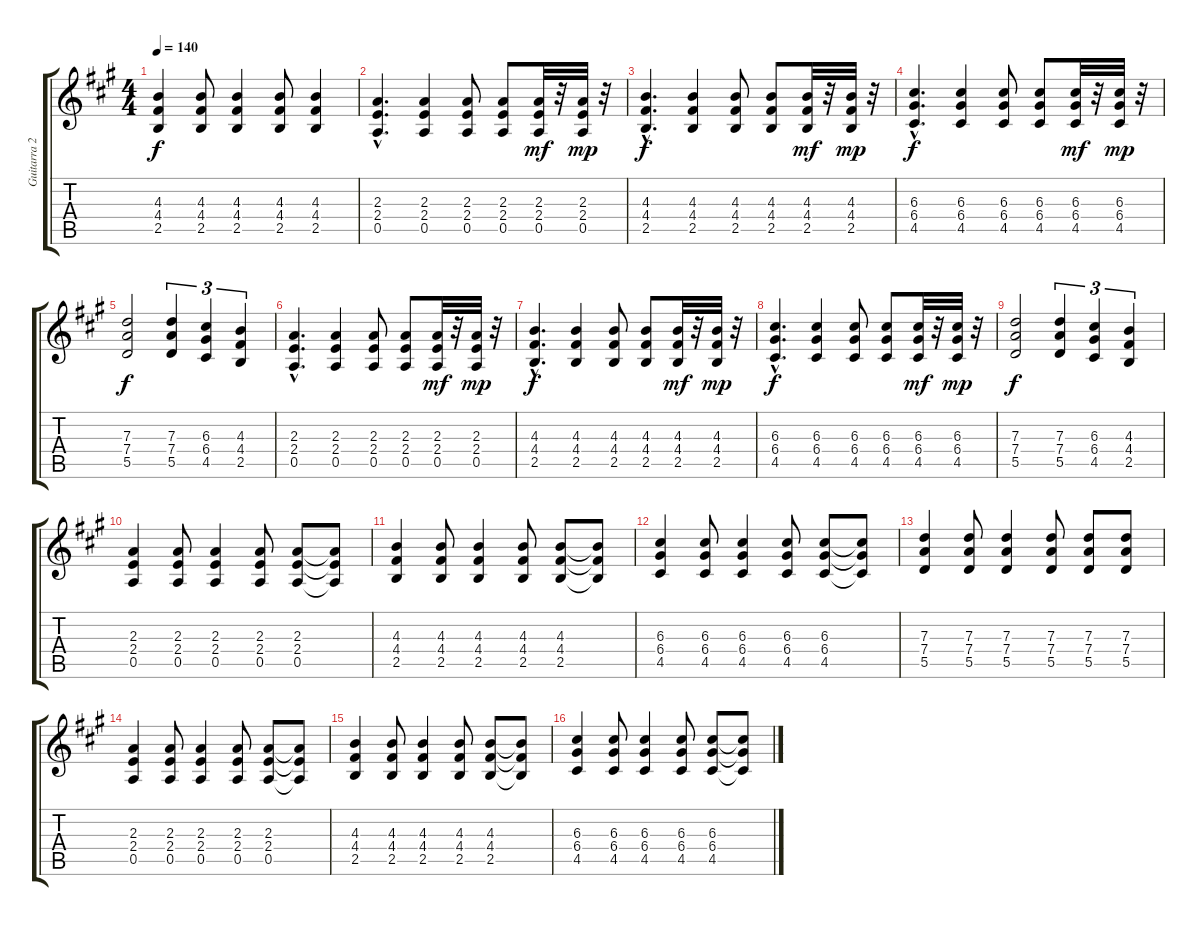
\track ("Guitarra 2" "Guitarra 2") {instrument acousticguitarsteel}
\staff {score tabs}
\tuning (E4 B3 G3 D3 A2 E2) {hide}
\ts (4 4)
\tempo 140
\clef g2
\ks a
(4.3 4.4 2.5).4{dy f} (4.3 4.4 2.5).8 (4.3 4.4 2.5).4 (4.3 4.4 2.5).8 (4.3 4.4 2.5).4 |
(2.3{hac} 2.4{hac} 0.5{hac}).4{d} (2.3 2.4 0.5).4 (2.3 2.4 0.5).8 (2.3 2.4 0.5).8 (2.3 2.4 0.5).32{dy mf} r.32 (2.3 2.4 0.5).32{dy mp} r.32 |
(4.3{hac} 4.4{hac} 2.5{hac}).4{d dy f} (4.3 4.4 2.5).4 (4.3 4.4 2.5).8 (4.3 4.4 2.5).8 (4.3 4.4 2.5).32{dy mf} r.32 (4.3 4.4 2.5).32{dy mp} r.32 |
(6.3{hac} 6.4{hac} 4.5{hac}).4{d dy f} (6.3 6.4 4.5).4 (6.3 6.4 4.5).8 (6.3 6.4 4.5).8 (6.3 6.4 4.5).32{dy mf} r.32 (6.3 6.4 4.5).32{dy mp} r.32 |
(7.3 7.4 5.5).2{dy f} (7.3 7.4 5.5).4{tu (3 2)} (6.3 6.4 4.5).4{tu (3 2)} (4.3 4.4 2.5).4{tu (3 2)} |
(2.3{hac} 2.4{hac} 0.5{hac}).4{d} (2.3 2.4 0.5).4 (2.3 2.4 0.5).8 (2.3 2.4 0.5).8 (2.3 2.4 0.5).32{dy mf} r.32 (2.3 2.4 0.5).32{dy mp} r.32 |
(4.3{hac} 4.4{hac} 2.5{hac}).4{d dy f} (4.3 4.4 2.5).4 (4.3 4.4 2.5).8 (4.3 4.4 2.5).8 (4.3 4.4 2.5).32{dy mf} r.32 (4.3 4.4 2.5).32{dy mp} r.32 |
(6.3{hac} 6.4{hac} 4.5{hac}).4{d dy f} (6.3 6.4 4.5).4 (6.3 6.4 4.5).8 (6.3 6.4 4.5).8 (6.3 6.4 4.5).32{dy mf} r.32 (6.3 6.4 4.5).32{dy mp} r.32 |
(7.3 7.4 5.5).2{dy f} (7.3 7.4 5.5).4{tu (3 2)} (6.3 6.4 4.5).4{tu (3 2)} (4.3 4.4 2.5).4{tu (3 2)} |
(2.3 2.4 0.5).4 (2.3 2.4 0.5).8 (2.3 2.4 0.5).4 (2.3 2.4 0.5).8 (2.3 2.4 0.5).8 (2.3{t} 2.4{t} 0.5{t}).8 |
(4.3 4.4 2.5).4 (4.3 4.4 2.5).8 (4.3 4.4 2.5).4 (4.3 4.4 2.5).8 (4.3 4.4 2.5).8 (4.3{t} 4.4{t} 2.5{t}).8 |
(6.3 6.4 4.5).4 (6.3 6.4 4.5).8 (6.3 6.4 4.5).4 (6.3 6.4 4.5).8 (6.3 6.4 4.5).8 (6.3{t} 6.4{t} 4.5{t}).8 |
(7.3 7.4 5.5).4 (7.3 7.4 5.5).8 (7.3 7.4 5.5).4 (7.3 7.4 5.5).8 (7.3 7.4 5.5).8 (7.3 7.4 5.5).8 |
(2.3 2.4 0.5).4 (2.3 2.4 0.5).8 (2.3 2.4 0.5).4 (2.3 2.4 0.5).8 (2.3 2.4 0.5).8 (2.3{t} 2.4{t} 0.5{t}).8 |
(4.3 4.4 2.5).4 (4.3 4.4 2.5).8 (4.3 4.4 2.5).4 (4.3 4.4 2.5).8 (4.3 4.4 2.5).8 (4.3{t} 4.4{t} 2.5{t}).8 |
(6.3 6.4 4.5).4 (6.3 6.4 4.5).8 (6.3 6.4 4.5).4 (6.3 6.4 4.5).8 (6.3 6.4 4.5).8 (6.3{t} 6.4{t} 4.5{t}).8
